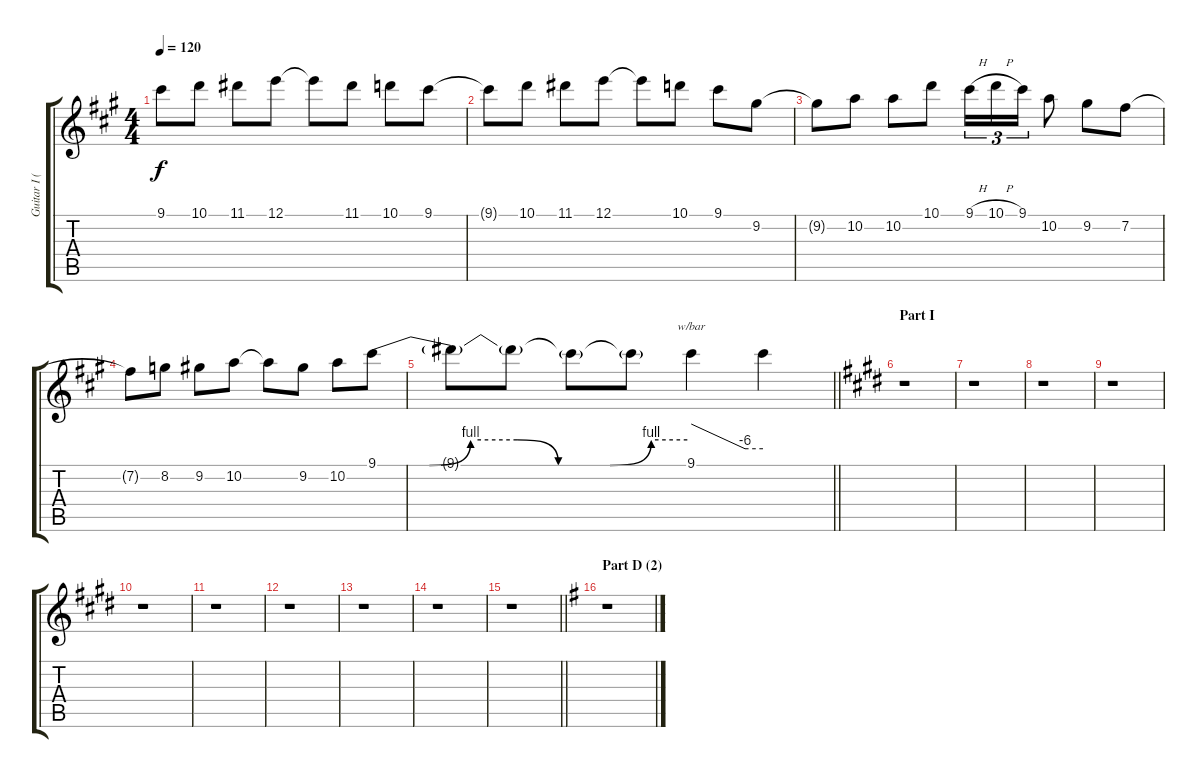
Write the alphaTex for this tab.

\track ("Guitar I (Hisashi)" "Guitar I (") {instrument distortionguitar}
\staff {score tabs}
\tuning (E4 B3 G3 D3 A2 E2) {hide}
\ts (4 4)
\tempo 120
\clef g2
\ks a
9.1{t}.8{dy f} 10.1.8 11.1.8 12.1.8 12.1{t}.8 11.1.8 10.1.8 9.1.8 |
9.1{t}.8 10.1.8 11.1.8 12.1.8 12.1{t}.8 10.1.8 9.1.8 9.2.8 |
9.2{t}.8 10.2.8 10.2.8 10.1.8 9.1{h}.16{tu (3 2)} 10.1{h}.16{tu (3 2)} 9.1.16{tu (3 2)} 10.2.8 9.2.8 7.2.8 |
7.2{t}.8 8.2.8 9.2.8 10.2.8 10.2{t}.8 9.2.8 10.2.8 9.1{be (custom 0 0 10 0 18 4 27 4 35 0 45 0 53 4 60 4)}.8 |
\barLineRight lightlight
9.1{t}.8 9.1{t}.8 9.1{t}.8 9.1{t}.8 9.1.4{tbe (custom default 0 0 45 -24 60 -24)} 9.1{t}.4 |
\section ("" "Part I")
\ks e
r.1 |
r.1 |
r.1 |
r.1 |
r.1 |
r.1 |
r.1 |
r.1 |
r.1 |
\barLineRight lightlight
r.1 |
\section ("" "Part D (2)")
\ks g
r.1
